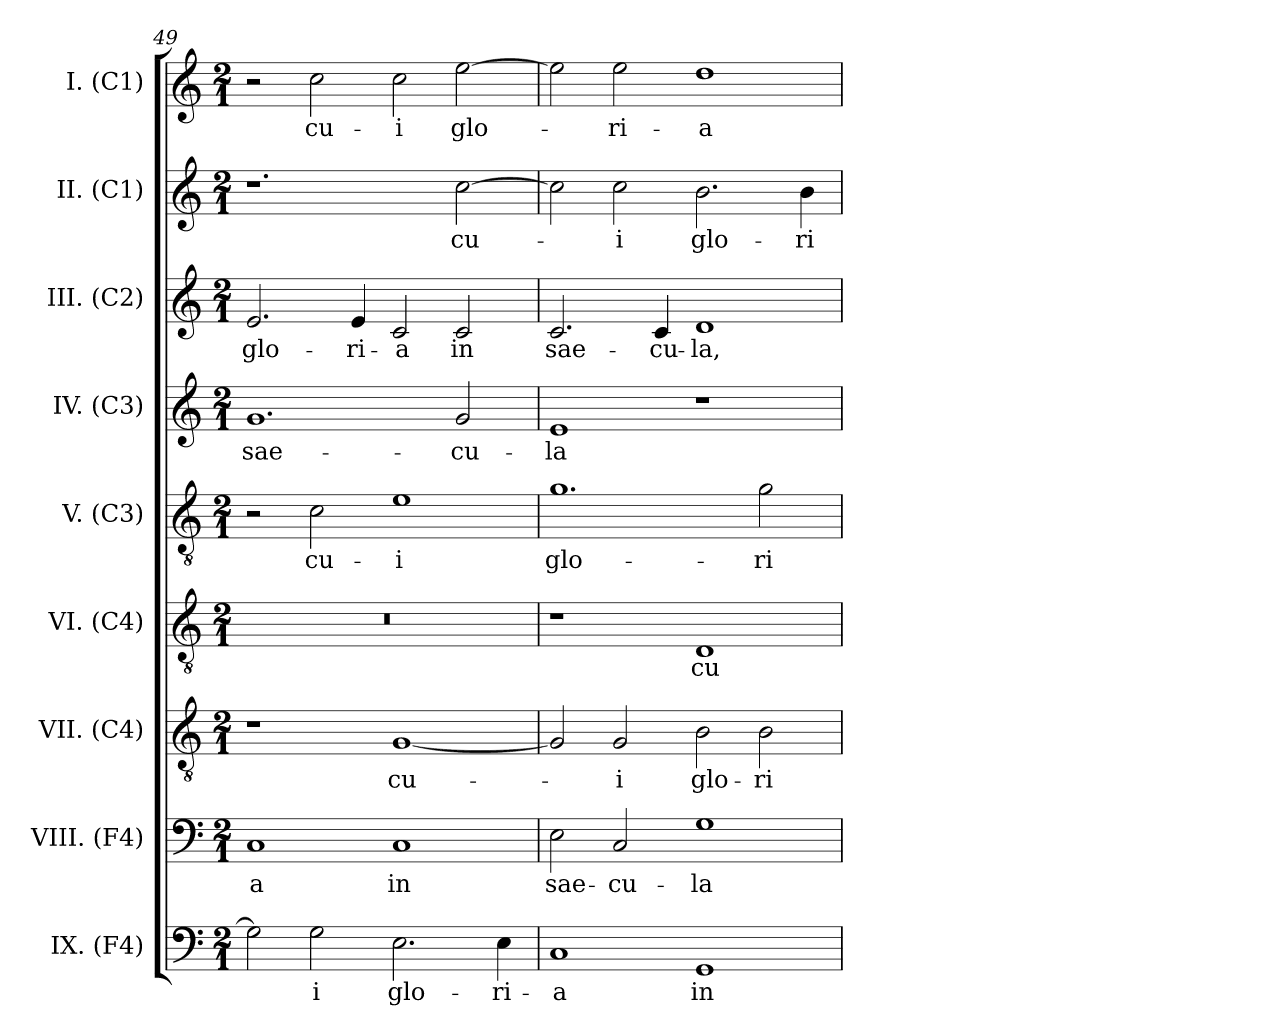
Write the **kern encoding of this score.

**kern	**text	**kern	**text	**kern	**text	**kern	**text	**kern	**text	**kern	**text	**kern	**text	**kern	**text	**kern	**text
*part9	*part9	*part8	*part8	*part7	*part7	*part6	*part6	*part5	*part5	*part4	*part4	*part3	*part3	*part2	*part2	*part1	*part1
*staff9	*staff9	*staff8	*staff8	*staff7	*staff7	*staff6	*staff6	*staff5	*staff5	*staff4	*staff4	*staff3	*staff3	*staff2	*staff2	*staff1	*staff1
*I"IX. (F4)	*	*I"VIII. (F4)	*	*I"VII. (C4)	*	*I"VI. (C4)	*	*I"V. (C3)	*	*I"IV. (C3)	*	*I"III. (C2)	*	*I"II. (C1)	*	*I"I. (C1)	*
*I'IX.	*	*I'VIII.	*	*I'VII.	*	*I'VI.	*	*I'V.	*	*I'IV.	*	*I'III.	*	*I'II.	*	*I'I.	*
*clefF4	*	*clefF4	*	*clefGv2	*	*clefGv2	*	*clefGv2	*	*clefG2	*	*clefG2	*	*clefG2	*	*clefG2	*
*	*	*	*	*	*	*	*	*ITrd7c12	*	*	*	*	*	*	*	*	*
*k[]	*	*k[]	*	*k[]	*	*k[]	*	*k[]	*	*k[]	*	*k[]	*	*k[]	*	*k[]	*
*C:	*	*C:	*	*C:	*	*C:	*	*C:	*	*C:	*	*C:	*	*C:	*	*C:	*
*M2/1	*	*M2/1	*	*M2/1	*	*M2/1	*	*M2/1	*	*M2/1	*	*M2/1	*	*M2/1	*	*M2/1	*
=49	=49	=49	=49	=49	=49	=49	=49	=49	=49	=49	=49	=49	=49	=49	=49	=49	=49
!	!	!	!LO:LY:b:color=#000000	!	!	!LO:N:vis=1	!	!	!	!	!	!	!	!	!	!	!
!	!	!	!	!	!	!	!	!	!	!	!LO:LY:b:color=#000000	!	!	!	!	!	!
!	!	!	!	!	!	!	!	!	!	!	!	!	!LO:LY:b:color=#000000	!	!	!	!
2Gi\]	.	1Ci	-a	1r	.	0r	.	2r	.	1.gi	sae-	2.ei/	glo-	1.r	.	2r	.
!	!LO:LY:b:color=#000000	!	!	!	!	!	!	!	!	!	!	!	!	!	!	!	!
!	!	!	!	!	!	!	!	!	!LO:LY:b:color=#000000	!	!	!	!	!	!	!	!
!	!	!	!	!	!	!	!	!	!	!	!	!	!	!	!	!	!LO:LY:b:color=#000000
2Gi\	-i	.	.	.	.	.	.	2Ci\	cu-	.	.	.	.	.	.	2cci\	cu-
!	!	!	!	!	!	!	!	!	!	!	!	!	!LO:LY:b:color=#000000	!	!	!	!
.	.	.	.	.	.	.	.	.	.	.	.	4ei/	-ri-	.	.	.	.
!	!LO:LY:b:color=#000000	!	!	!	!	!	!	!	!	!	!	!	!	!	!	!	!
!	!	!	!LO:LY:b:color=#000000	!	!	!	!	!	!	!	!	!	!	!	!	!	!
!	!	!	!	!	!LO:LY:b:color=#000000	!	!	!	!	!	!	!	!	!	!	!	!
!	!	!	!	!	!	!	!	!	!LO:LY:b:color=#000000	!	!	!	!	!	!	!	!
!	!	!	!	!	!	!	!	!	!	!	!	!	!LO:LY:b:color=#000000	!	!	!	!
!	!	!	!	!	!	!	!	!	!	!	!	!	!	!	!	!	!LO:LY:b:color=#000000
2.Ei\	glo-	1Ci	in	[1Gi	cu-	.	.	1Ei	-i	.	.	2ci/	-a	.	.	2cci\	-i
!	!	!	!	!	!	!	!	!	!	!	!LO:LY:b:color=#000000	!	!	!	!	!	!
!	!	!	!	!	!	!	!	!	!	!	!	!	!LO:LY:b:color=#000000	!	!	!	!
!	!	!	!	!	!	!	!	!	!	!	!	!	!	!	!LO:LY:b:color=#000000	!	!
!	!	!	!	!	!	!	!	!	!	!	!	!	!	!	!	!	!LO:LY:b:color=#000000
.	.	.	.	.	.	.	.	.	.	2gi/	-cu-	2ci/	in	[2cci\	cu-	[2eei\	glo-
!	!LO:LY:b:color=#000000	!	!	!	!	!	!	!	!	!	!	!	!	!	!	!	!
4Ei\	-ri-	.	.	.	.	.	.	.	.	.	.	.	.	.	.	.	.
=50	=50	=50	=50	=50	=50	=50	=50	=50	=50	=50	=50	=50	=50	=50	=50	=50	=50
!	!LO:LY:b:color=#000000	!	!	!	!	!	!	!	!	!	!	!	!	!	!	!	!
!	!	!	!LO:LY:b:color=#000000	!	!	!	!	!	!	!	!	!	!	!	!	!	!
!	!	!	!	!	!	!	!	!	!LO:LY:b:color=#000000	!	!	!	!	!	!	!	!
!	!	!	!	!	!	!	!	!	!	!	!LO:LY:b:color=#000000	!	!	!	!	!	!
!	!	!	!	!	!	!	!	!	!	!	!	!	!LO:LY:b:color=#000000	!	!	!	!
1Ci	-a	2Ei\	sae-	2Gi/]	.	1r	.	1.Gi	glo-	1ei	-la	2.ci/	sae-	2cci\]	.	2eei\]	.
!	!	!	!LO:LY:b:color=#000000	!	!	!	!	!	!	!	!	!	!	!	!	!	!
!	!	!	!	!	!LO:LY:b:color=#000000	!	!	!	!	!	!	!	!	!	!	!	!
!	!	!	!	!	!	!	!	!	!	!	!	!	!	!	!LO:LY:b:color=#000000	!	!
!	!	!	!	!	!	!	!	!	!	!	!	!	!	!	!	!	!LO:LY:b:color=#000000
.	.	2Ci/	-cu-	2Gi/	-i	.	.	.	.	.	.	.	.	2cci\	-i	2eei\	-ri-
!	!	!	!	!	!	!	!	!	!	!	!	!	!LO:LY:b:color=#000000	!	!	!	!
.	.	.	.	.	.	.	.	.	.	.	.	4ci/	-cu-	.	.	.	.
!	!LO:LY:b:color=#000000	!	!	!	!	!	!	!	!	!	!	!	!	!	!	!	!
!	!	!	!LO:LY:b:color=#000000	!	!	!	!	!	!	!	!	!	!	!	!	!	!
!	!	!	!	!	!LO:LY:b:color=#000000	!	!	!	!	!	!	!	!	!	!	!	!
!	!	!	!	!	!	!	!LO:LY:b:color=#000000	!	!	!	!	!	!	!	!	!	!
!	!	!	!	!	!	!	!	!	!	!	!	!	!LO:LY:b:color=#000000	!	!	!	!
!	!	!	!	!	!	!	!	!	!	!	!	!	!	!	!LO:LY:b:color=#000000	!	!
!	!	!	!	!	!	!	!	!	!	!	!	!	!	!	!	!	!LO:LY:b:color=#000000
1GGi	in	1Gi	-la	2Bi\	glo-	1Di	cu-	.	.	1r	.	1di	-la,	2.bi\	glo-	1ddi	-a
!	!	!	!	!	!LO:LY:b:color=#000000	!	!	!	!	!	!	!	!	!	!	!	!
!	!	!	!	!	!	!	!	!	!LO:LY:b:color=#000000	!	!	!	!	!	!	!	!
.	.	.	.	2Bi\	-ri-	.	.	2Gi\	-ri-	.	.	.	.	.	.	.	.
!	!	!	!	!	!	!	!	!	!	!	!	!	!	!	!LO:LY:b:color=#000000	!	!
.	.	.	.	.	.	.	.	.	.	.	.	.	.	4bi\	-ri-	.	.
=	=	=	=	=	=	=	=	=	=	=	=	=	=	=	=	=	=
*-	*-	*-	*-	*-	*-	*-	*-	*-	*-	*-	*-	*-	*-	*-	*-	*-	*-
